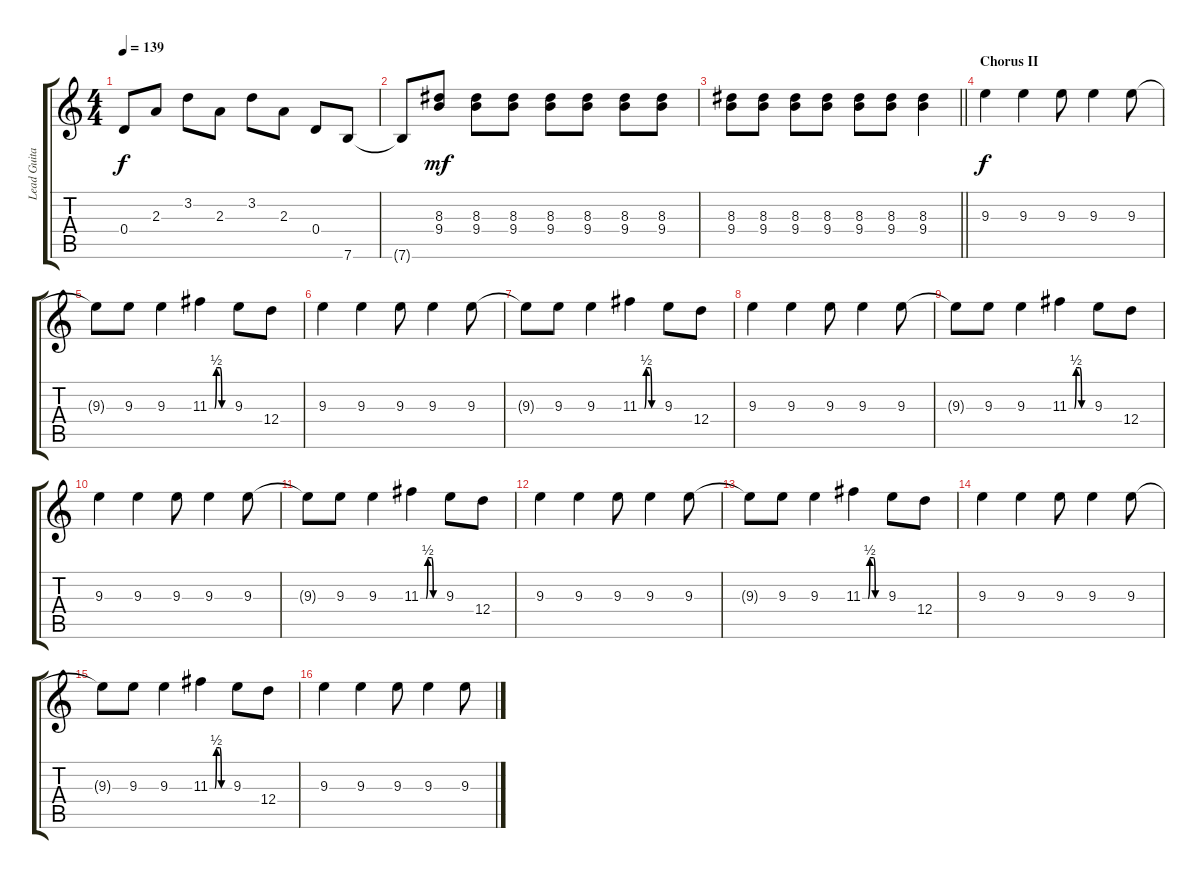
\track ("Lead Guitar" "Lead Guita") {instrument overdrivenguitar}
\staff {score tabs}
\tuning (E4 B3 G3 D3 A2 E2) {hide}
\ts (4 4)
\tempo 139
\clef g2
\ks c
0.4{t}.8{dy f} 2.3.8 3.2.8 2.3.8 3.2.8 2.3.8 0.4.8 7.6.8 |
7.6{t}.8 (8.3 9.4).8{dy mf} (8.3 9.4).8 (8.3 9.4).8 (8.3 9.4).8 (8.3 9.4).8 (8.3 9.4).8 (8.3 9.4).8 |
\barLineRight lightlight
(8.3 9.4).8 (8.3 9.4).8 (8.3 9.4).8 (8.3 9.4).8 (8.3 9.4).8 (8.3 9.4).8 (8.3 9.4).4 |
\section ("" "Chorus II")
9.3.4{dy f} 9.3.4 9.3.8 9.3.4 9.3.8 |
9.3{t}.8 9.3.8 9.3.4 11.3{be (custom 0 0 15 0 20 2 30 2 35 0 60 0)}.4 9.3.8 12.4.8 |
9.3.4 9.3.4 9.3.8 9.3.4 9.3.8 |
9.3{t}.8 9.3.8 9.3.4 11.3{be (custom 0 0 15 0 20 2 30 2 35 0 60 0)}.4 9.3.8 12.4.8 |
9.3.4 9.3.4 9.3.8 9.3.4 9.3.8 |
9.3{t}.8 9.3.8 9.3.4 11.3{be (custom 0 0 15 0 20 2 30 2 35 0 60 0)}.4 9.3.8 12.4.8 |
9.3.4 9.3.4 9.3.8 9.3.4 9.3.8 |
9.3{t}.8 9.3.8 9.3.4 11.3{be (custom 0 0 15 0 20 2 30 2 35 0 60 0)}.4 9.3.8 12.4.8 |
9.3.4 9.3.4 9.3.8 9.3.4 9.3.8 |
9.3{t}.8 9.3.8 9.3.4 11.3{be (custom 0 0 15 0 20 2 30 2 35 0 60 0)}.4 9.3.8 12.4.8 |
9.3.4 9.3.4 9.3.8 9.3.4 9.3.8 |
9.3{t}.8 9.3.8 9.3.4 11.3{be (custom 0 0 15 0 20 2 30 2 35 0 60 0)}.4 9.3.8 12.4.8 |
9.3.4 9.3.4 9.3.8 9.3.4 9.3.8
